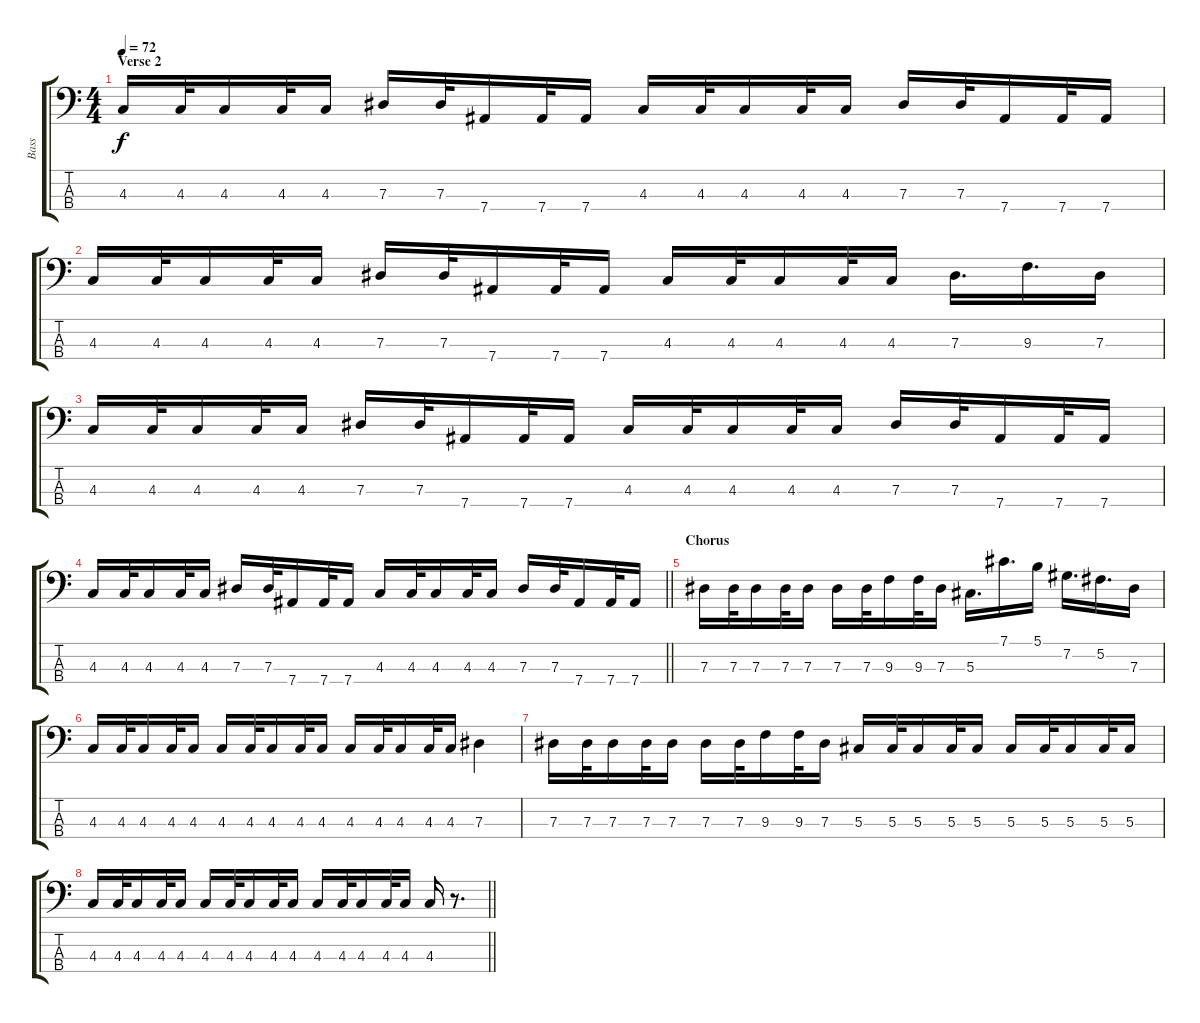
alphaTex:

\track ("Bass" "Bass") {instrument electricbassfinger}
\staff {score tabs}
\tuning (Gb2 Db2 Ab1 Eb1) {hide}
\ts (4 4)
\section ("" "Verse 2")
\tempo 72
\clef f4
\ks c
4.3.16{dy f} 4.3.32 4.3.16 4.3.32 4.3.16 7.3.16 7.3.32 7.4.16 7.4.32 7.4.16 4.3.16 4.3.32 4.3.16 4.3.32 4.3.16 7.3.16 7.3.32 7.4.16 7.4.32 7.4.16 |
4.3.16 4.3.32 4.3.16 4.3.32 4.3.16 7.3.16 7.3.32 7.4.16 7.4.32 7.4.16 4.3.16 4.3.32 4.3.16 4.3.32 4.3.16 7.3.16{d} 9.3.16{d} 7.3.16 |
4.3.16 4.3.32 4.3.16 4.3.32 4.3.16 7.3.16 7.3.32 7.4.16 7.4.32 7.4.16 4.3.16 4.3.32 4.3.16 4.3.32 4.3.16 7.3.16 7.3.32 7.4.16 7.4.32 7.4.16 |
\barLineRight lightlight
4.3.16 4.3.32 4.3.16 4.3.32 4.3.16 7.3.16 7.3.32 7.4.16 7.4.32 7.4.16 4.3.16 4.3.32 4.3.16 4.3.32 4.3.16 7.3.16 7.3.32 7.4.16 7.4.32 7.4.16 |
\section ("" "Chorus")
7.3.16 7.3.32 7.3.16 7.3.32 7.3.16 7.3.16 7.3.32 9.3.16 9.3.32 7.3.16 5.3.16{d} 7.1.16{d} 5.1.16 7.2.16{d} 5.2.16{d} 7.3.16 |
4.3.16 4.3.32 4.3.16 4.3.32 4.3.16 4.3.16 4.3.32 4.3.16 4.3.32 4.3.16 4.3.16 4.3.32 4.3.16 4.3.32 4.3.16 7.3.4 |
7.3.16 7.3.32 7.3.16 7.3.32 7.3.16 7.3.16 7.3.32 9.3.16 9.3.32 7.3.16 5.3.16 5.3.32 5.3.16 5.3.32 5.3.16 5.3.16 5.3.32 5.3.16 5.3.32 5.3.16 |
\barLineRight lightlight
4.3.16 4.3.32 4.3.16 4.3.32 4.3.16 4.3.16 4.3.32 4.3.16 4.3.32 4.3.16 4.3.16 4.3.32 4.3.16 4.3.32 4.3.16 4.3.16 r.8{d}
